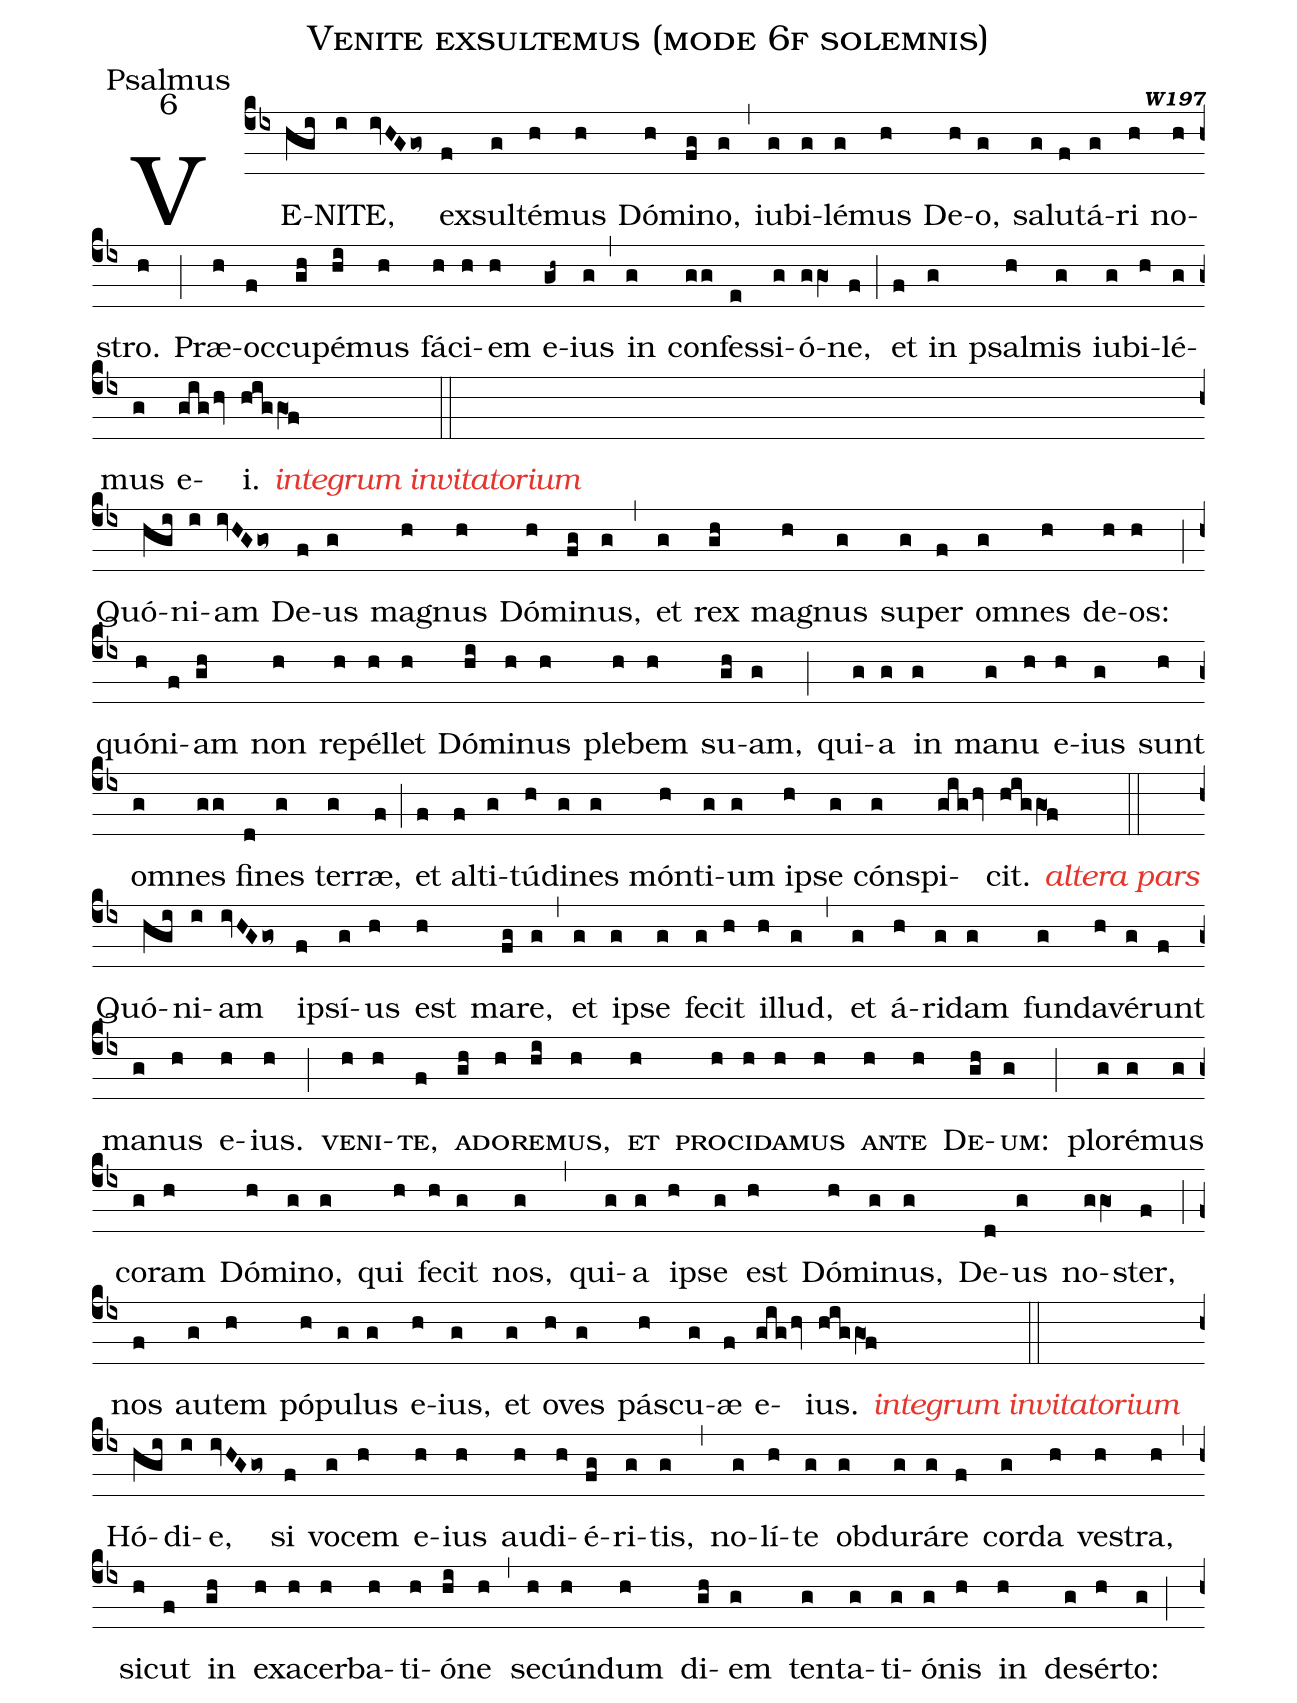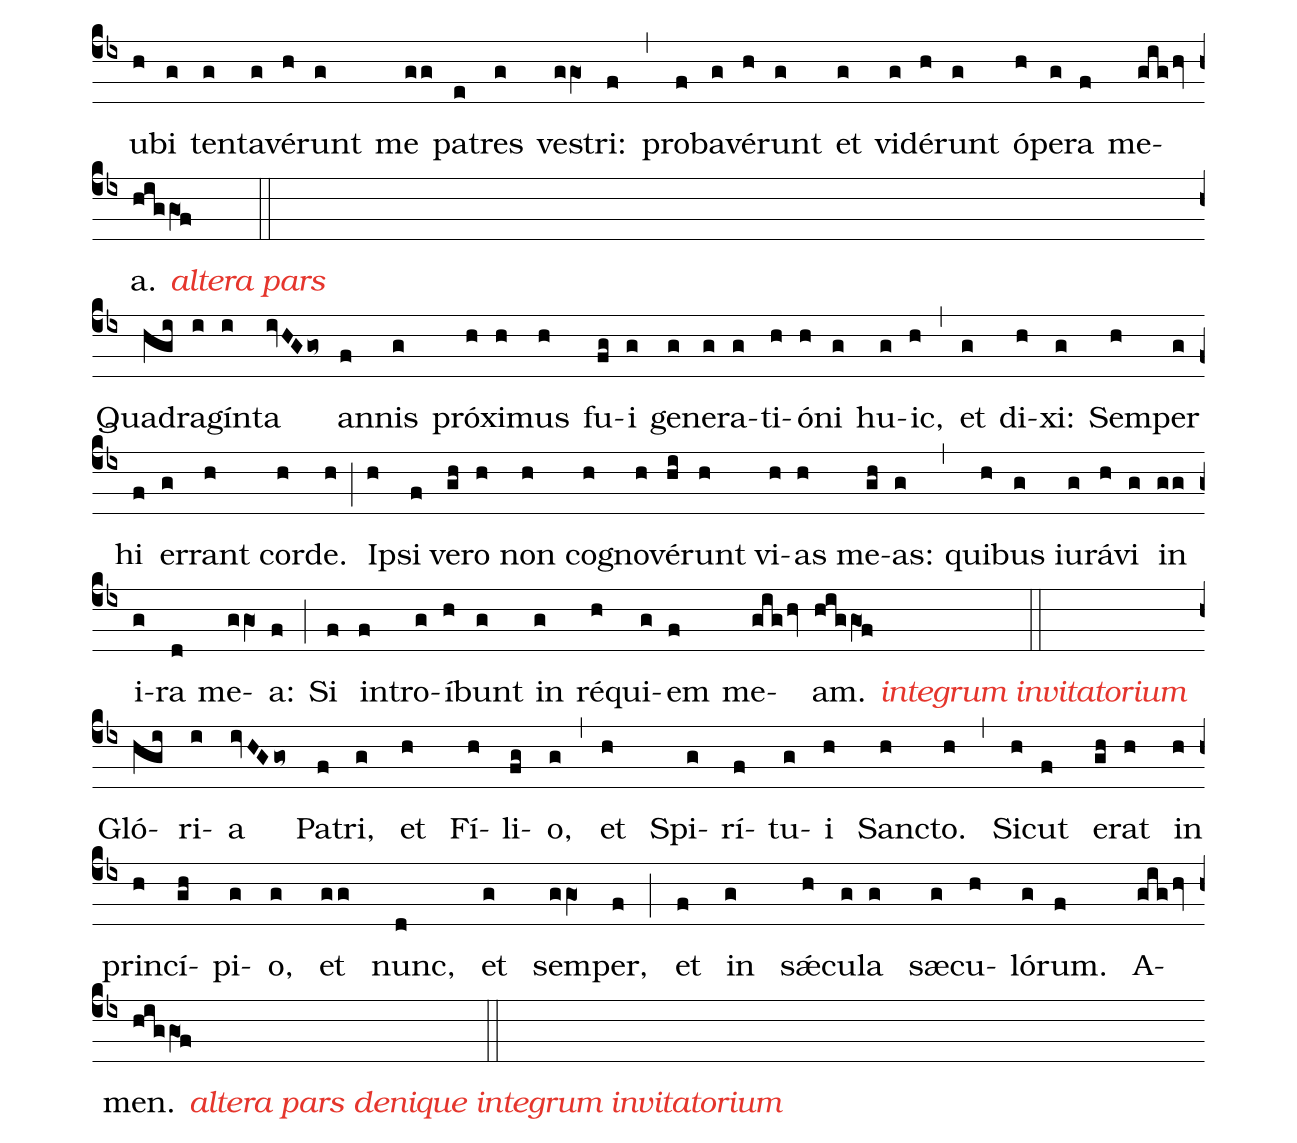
name:Venite exsultemus (mode 6f solemnis);
office-part:Psalmus;
mode:6;
commentary:{\bfseries\scriptsize W197};
%%
(cb4)VE(hgi)NI(i)TE,(ivHGgo~) ex(f)sul(g)té(h)mus(h) Dó(h)mi(fg)no,(g) (,) iu(g)bi(g)lé(g)mus(h) De(h)o,(g) sa(g)lu(f)tá(g)ri(h) no(h)stro.(h) (;) Præ(h)oc(f)cu(gh)pé(hi)mus(h) fá(h)ci(h)em(h) e(gh~)ius(g) (,) in(g) con(gg)fes(e)si(g)ó(ggO1)ne,(f) (;) et(f) in(g) psal(h)mis(g) iu(g)bi(h)lé(g)mus(g) e(gighv)i.    <c><i>integrum invitatorium</i></c>(hig/gO1f) (::Z)

Quó(hgi)ni(i)am(ivHGgo~) De(f)us(g) ma(h)gnus(h) Dó(h)mi(fg)nus,(g) (,) et(g) rex(gh) ma(h)gnus(g) su(g)per(f) om(g)nes(h) de(h)os:(h) (;) quó(h)ni(f)am(gh) non(h) re(h)pél(h)let(h) Dó(hi)mi(h)nus(h) ple(h)bem(h) su(gh)am,(g) (;) qui(g)a(g) in(g) ma(g)nu(h) e(h)ius(g) sunt(h) om(g)nes(gg) fi(d)nes(g) ter(g)ræ,(f) (;) et(f) al(f)ti(g)tú(h)di(g)nes(g) món(h)ti(g)um(g) i(h)pse(g) cón(g)spi(gighv)cit.     <c><i>altera pars</i></c>(hig/gO1f) (::Z)


Quó(hgi)ni(i)am(ivHGgo~) i(f)psí(g)us(h) est(h) ma(fg)re,(g) (,) et(g) i(g)pse(g) fe(g)cit(h) il(h)lud,(g) (,) et(g) á(h)ri(g)dam(g) fun(g)da(h)vé(g)runt(f) ma(g)nus(h) e(h)ius.(h) (;) <sc>ve(h)ni(h)te,(f) a(gh)do(h)re(hi)mus,(h) et(h) pro(h)ci(h)da(h)mus(h) an(h)te(h) De(gh)um:</sc>(g) (;) plo(g)ré(g)mus(g) co(g)ram(h) Dó(h)mi(g)no,(g) qui(h) fe(h)cit(g) nos,(g) (,) qui(g)a(g) i(h)pse(g) est(h) Dó(h)mi(g)nus,(g) De(d)us(g) no(ggO1)ster,(f) (;) nos(f) au(g)tem(h) pó(h)pu(g)lus(g) e(h)ius,(g) et(g) o(h)ves(g) pá(h)scu(g)æ(f) e(gighv)ius.    <c><i>integrum invitatorium</i></c>(hig/gO1f) (::Z)


Hó(hgi)di(i)e,(ivHGgo~) si(f) vo(g)cem(h) e(h)ius(h) au(h)di(h)é(fg)ri(g)tis,(g)
(,) no(g)lí(h)te(g) ob(g)du(g)rá(g)re(f) cor(g)da(h) ve(h)stra,(h) (,) si(h)cut(f) in(gh) e(h)xa(h)cer(h)ba(h)ti(h)ó(hi)ne(h) (,) se(h)cún(h)dum(h) di(gh)em(g) ten(g)ta(g)ti(g)ó(g)nis(h) in(h) de(g)sér(h)to:(g) (;) u(h)bi(g) ten(g)ta(g)vé(h)runt(g) me(gg) pa(e)tres(g) ve(ggO1)stri:(f) (,) pro(f)ba(g)vé(h)runt(g) et(g) vi(g)dé(h)runt(g) ó(h)pe(g)ra(f) me(gighv)a.     <c><i>altera pars</i></c>(hig/gO1f) (::Z)


Qua(hgi)dra(i)gín(i)ta(ivHGgo~) an(f)nis(g) pró(h)xi(h)mus(h) fu(fg)i(g) ge(g)ne(g)ra(g)ti(h)ó(h)ni(g) hu(g)ic,(h) (,) et(g) di(h)xi:(g) Sem(h)per(g) hi(f) er(g)rant(h) cor(h)de.(h) (;) I(h)psi(f) ve(gh)ro(h) non(h) co(h)gno(h)vé(hi)runt(h) vi(h)as(h) me(gh)as:(g) (,) qui(h)bus(g) iu(g)rá(h)vi(g) in(gg) i(g)ra(d) me(ggO1)a:(f) (;) Si(f) in(f)tro(g)í(h)bunt(g) in(g) ré(h)qui(g)em(f) me(gighv)am.    <c><i>integrum invitatorium</i></c>(hig/gO1f) (::Z)


Gló(hgi)ri(i)a(ivHGgo~) Pa(f)tri,(g) et(h) Fí(h)li(fg)o,(g) (,) et(h) Spi(g)rí(f)tu(g)i(h) San(h)cto.(h) (,) Si(h)cut(f) e(gh)rat(h) in(h) prin(h)cí(gh)pi(g)o,(g) et(gg) nunc,(d) et(g) sem(g/gO1)per,(f) (;) et(f) in(g)  sǽ(h)cu(g)la(g) sæ(g)cu(h)ló(g)rum.(f) A(gighv)men.    <c><i>altera pars denique integrum invitatorium</i></c>(hig/gO1f) (::)
